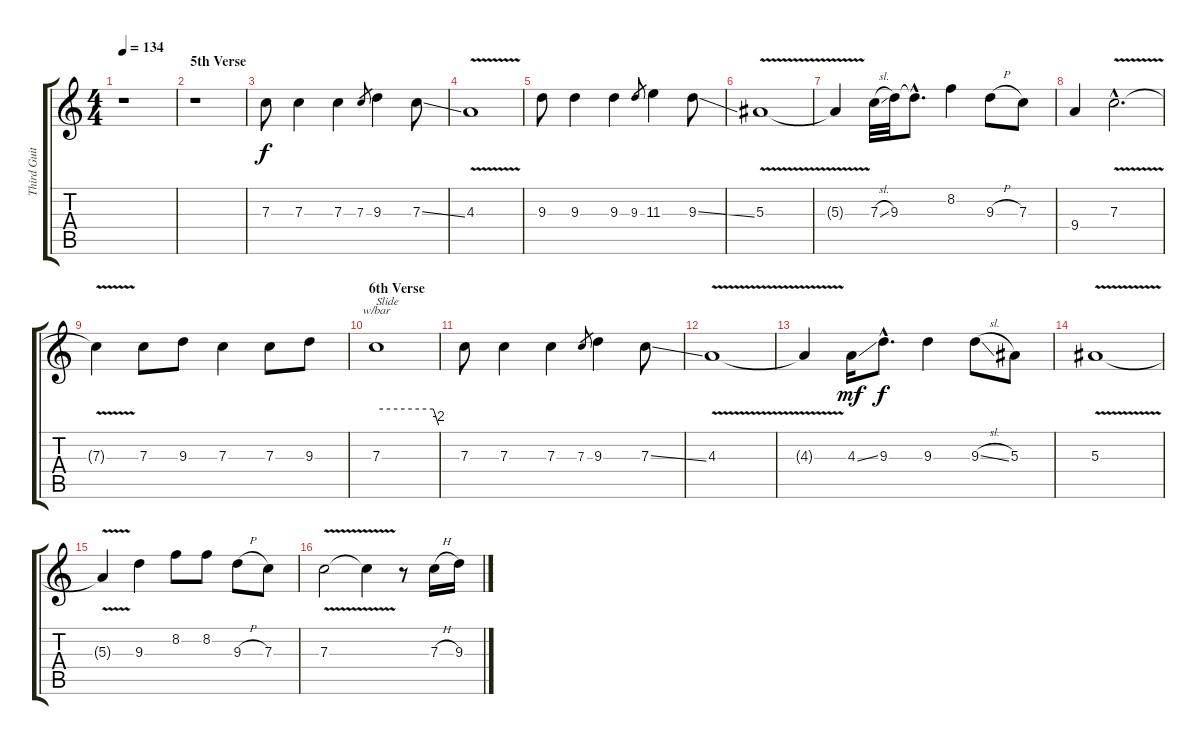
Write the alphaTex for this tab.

\track ("Third Guitar" "Third Guit") {instrument distortionguitar}
\staff {score tabs}
\tuning (D4 A3 F3 C3 G2 D2) {hide}
\ts (4 4)
\tempo 134
\clef g2
\ks c
r.1{dy f} |
\section ("" "5th Verse")
r.1 |
7.3.8 7.3.4 7.3.4 7.3.8{gr} 9.3.4 7.3{ss}.8 |
4.3{v}.1 |
9.3.8 9.3.4 9.3.4 9.3.8{gr} 11.3.4 9.3{ss}.8 |
5.3{v}.1 |
5.3{t}.4 7.3{sl}.32 9.3.32 9.3{hac t}.8{d} 8.2.4 9.3{h}.8 7.3.8 |
9.4.4 7.3{v hac}.2{d} |
7.3{t}.4 7.3.8 9.3.8 7.3.4 7.3.8 9.3.8 |
\section ("" "6th Verse")
7.3.1{tbe (custom default 0 0 55 0 60 -8) txt "Slide"} |
7.3.8 7.3.4 7.3.4 7.3.8{gr} 9.3.4 7.3{ss}.8 |
4.3{v}.1 |
4.3{t}.4 4.3{ss}.16{dy mf} 9.3{hac}.8{d dy f} 9.3.4 9.3{sl}.8 5.3.8 |
5.3{v}.1 |
5.3{t}.4 9.3.4 8.2.8 8.2.8 9.3{h}.8 7.3.8 |
7.3{v}.2 7.3{t}.4 r.8 7.3{h}.16 9.3{h}.16
